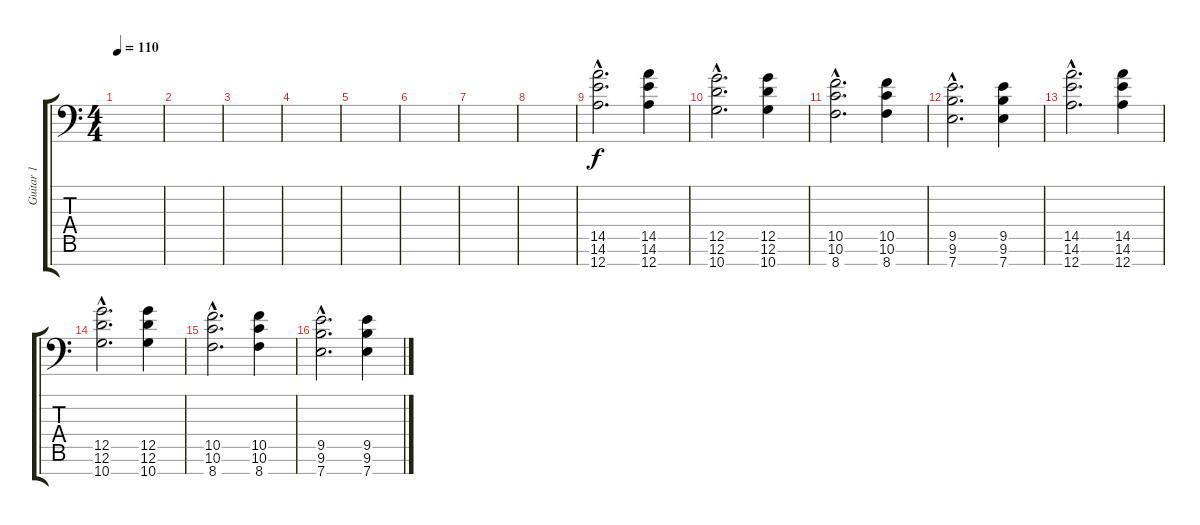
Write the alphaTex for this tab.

\track ("Guitar 1" "Guitar 1") {instrument overdrivenguitar}
\staff {score tabs}
\tuning (D4 A3 F3 C3 G2 D2 A1) {hide}
\ts (4 4)
\tempo 110
\clef f4
\ks c
|
|
|
|
|
|
|
|
(14.5{hac} 14.6{hac} 12.7{hac}).2{d} (14.5 14.6 12.7).4 |
(12.5{hac} 12.6{hac} 10.7{hac}).2{d} (12.5 12.6 10.7).4 |
(10.5{hac} 10.6{hac} 8.7{hac}).2{d} (10.5 10.6 8.7).4 |
(9.5{hac} 9.6{hac} 7.7{hac}).2{d} (9.5 9.6 7.7).4 |
(14.5{hac} 14.6{hac} 12.7{hac}).2{d} (14.5 14.6 12.7).4 |
(12.5{hac} 12.6{hac} 10.7{hac}).2{d} (12.5 12.6 10.7).4 |
(10.5{hac} 10.6{hac} 8.7{hac}).2{d} (10.5 10.6 8.7).4 |
(9.5{hac} 9.6{hac} 7.7{hac}).2{d} (9.5 9.6 7.7).4
